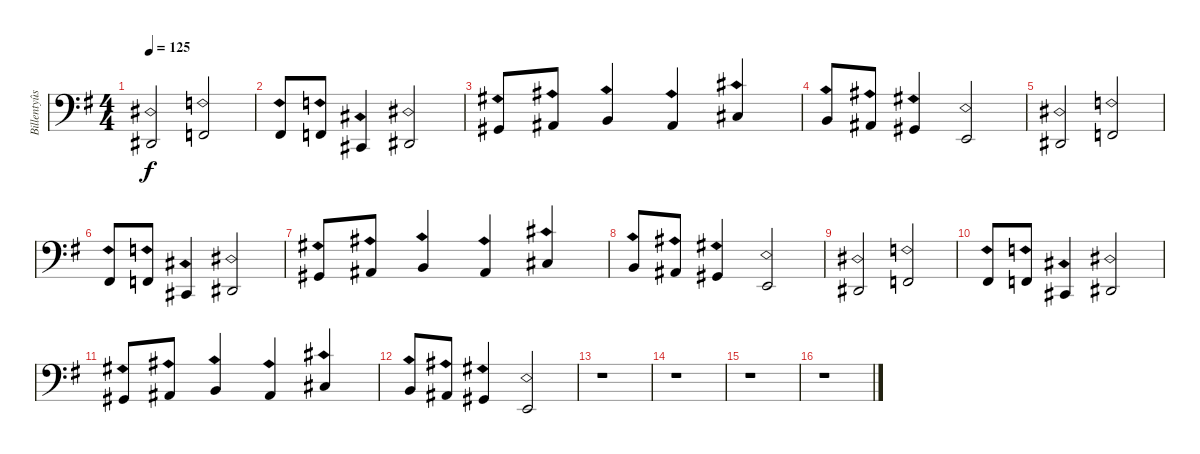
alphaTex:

\track ("Billentyûs (Mats Olausson)" "Billentyûs") {instrument lead1square}
\staff {score}
\tuning (C3 G2 D2 A1 E1 B0) {hide}
\ts (4 4)
\tempo 125
\clef f4
\ks g
1.3{ph 12}.2{dy f} 3.3{ph 12}.2 |
4.3{ph 12}.8 3.3{ph 12}.8 4.4{ph 12}.4 1.3{ph 12}.2 |
1.2{ph 12}.8 3.2{ph 12}.8 4.2{ph 12}.4 3.2{ph 12}.4 1.1{ph 12}.4 |
4.2{ph 12}.8 3.2{ph 12}.8 1.2{ph 12}.4 2.3{ph 12}.2 |
1.3{ph 12}.2 3.3{ph 12}.2 |
4.3{ph 12}.8 3.3{ph 12}.8 4.4{ph 12}.4 1.3{ph 12}.2 |
1.2{ph 12}.8 3.2{ph 12}.8 4.2{ph 12}.4 3.2{ph 12}.4 1.1{ph 12}.4 |
4.2{ph 12}.8 3.2{ph 12}.8 1.2{ph 12}.4 2.3{ph 12}.2 |
1.3{ph 12}.2 3.3{ph 12}.2 |
4.3{ph 12}.8 3.3{ph 12}.8 4.4{ph 12}.4 1.3{ph 12}.2 |
1.2{ph 12}.8 3.2{ph 12}.8 4.2{ph 12}.4 3.2{ph 12}.4 1.1{ph 12}.4 |
4.2{ph 12}.8 3.2{ph 12}.8 1.2{ph 12}.4 2.3{ph 12}.2 |
r.1 |
r.1 |
r.1 |
r.1
